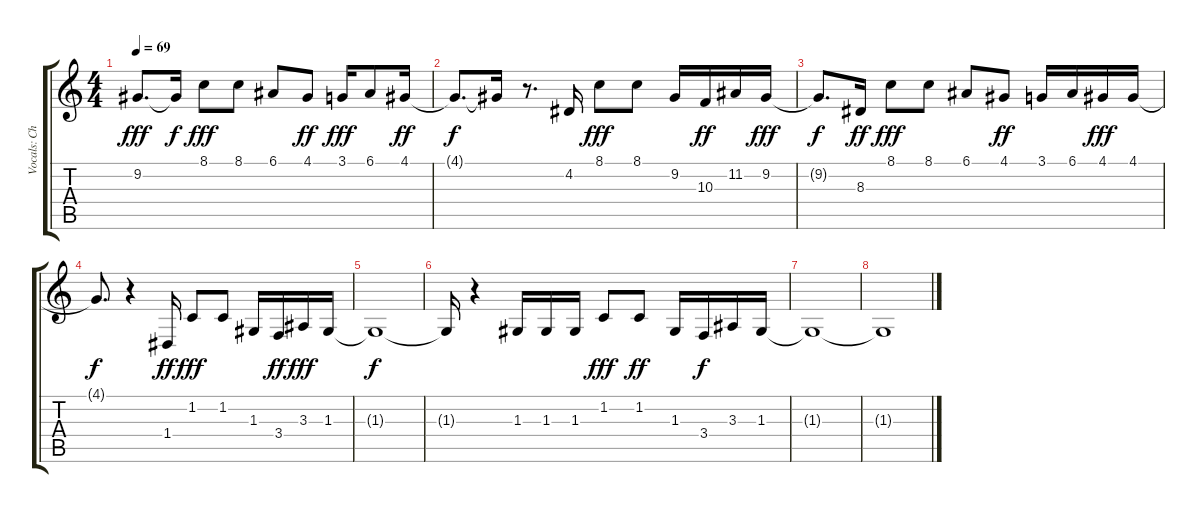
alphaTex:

\track ("Vocals: Cher" "Vocals: Ch") {instrument lead8bassandlead}
\staff {score tabs}
\tuning (E4 B3 G3 D3 A2 E2) {hide}
\ts (4 4)
\tempo 69
\clef g2
\ks c
9.2.8{d dy fff} 9.2{t}.16{dy f} 8.1.8{dy fff} 8.1.8 6.1.8 4.1.8{dy ff} 3.1.16{dy fff} 6.1.8 4.1.16{dy ff} |
4.1{t}.8{d dy f} 4.1{t}.16 r.8{d} 4.2.16 8.1.8{dy fff} 8.1.8 9.2.16 10.3.16{dy ff} 11.2.16 9.2.16{dy fff} |
9.2{t}.8{d dy f} 8.3.16{dy ff} 8.1.8{dy fff} 8.1.8 6.1.8 4.1.8{dy ff} 3.1.16 6.1.16 4.1.16{dy fff} 4.1.16 |
4.1{t}.8{d dy f} r.4 1.4.16{dy ff} 1.2.8{dy fff} 1.2.8 1.3.16 3.4.16{dy ff} 3.3.16{dy fff} 1.3.16 |
1.3{t}.1{dy f} |
1.3{t}.16 r.4 1.3.16 1.3.16 1.3.16 1.2.8{dy fff} 1.2.8{dy ff} 1.3.16 3.4.16{dy f} 3.3.16 1.3.16 |
1.3{t}.1 |
1.3{t}.1
